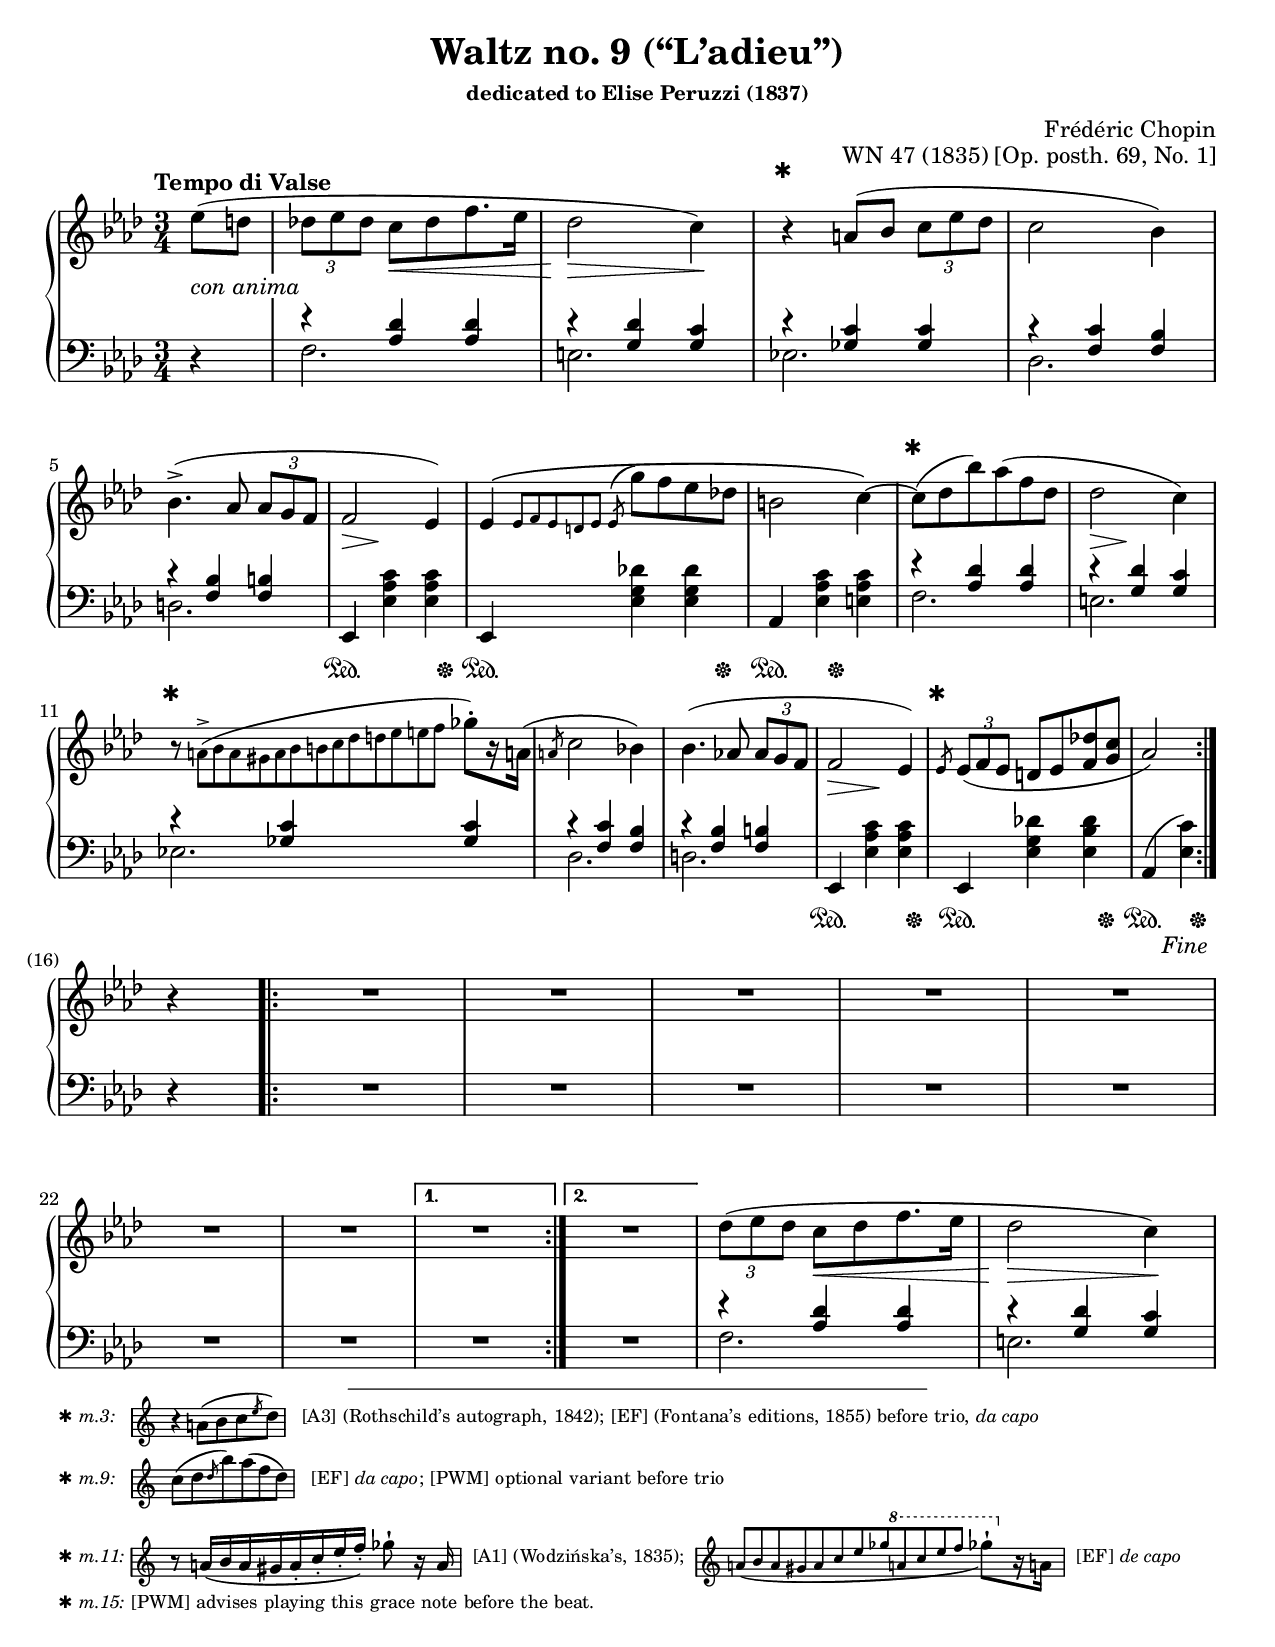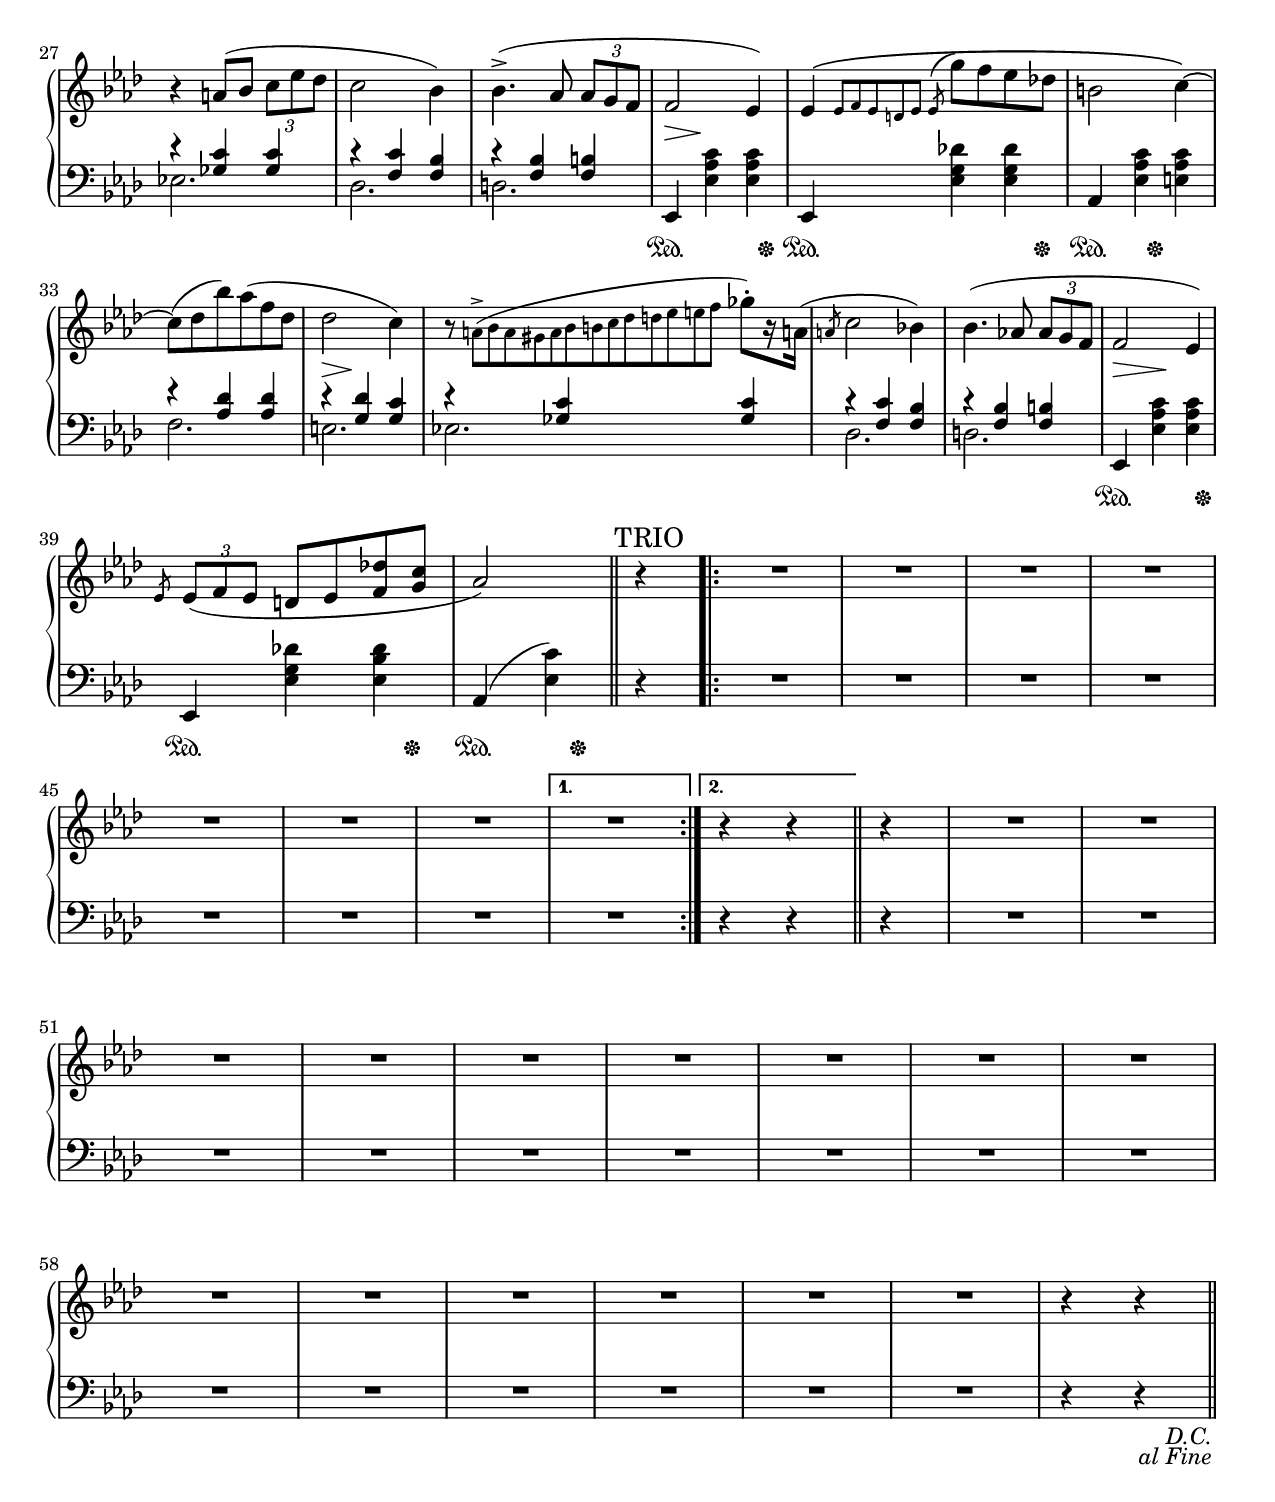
\version "2.24.0"
\language "english"
\pointAndClickOff

#(set-default-paper-size "letter")
\paper {
  print-page-number = ##f
  indent = 0
}

\header {
  title = "Waltz no. 9 (“L’adieu”)"
  subsubtitle = \markup { dedicated to Elise Peruzzi (1837) }
  composer = "Frédéric Chopin"
  opus = "WN 47 (1835) [Op. posth. 69, No. 1]"
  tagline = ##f
}

\layout {
  \context {
    \Score
    %%\override BarNumber.break-visibility = ##(#t #t #t) % to draw every bar number
    alternativeNumberingStyle = #'numbers-with-letters
    barNumberVisibility = #first-bar-number-invisible-save-broken-bars

    %% Put a bar line before the clef in the footnote variants
    \override SystemStartBar.collapse-height = #-inf.0
  }

  \context {
    \PianoStaff
    \accidentalStyle piano
  }
}

global = {
  \key af \major
  \time 3/4
  \tempo "Tempo di Valse"
  \partial 4
}

%%%%%%%%%%%%%%%%%%%%%%%%%%%%%%%%%%%%%%%%%%%%%%%%%%%%%%%%%%%%%%%%%%%%%%%%
%% A = mm. 1-(16), 1-beat anacrusis, simple repeat before last
%%                 beat of m. 16, fine
%%
%% A = mm. 25-(40), no anacrusis, no repeat, section break before last
%%                  beat of m. 40
%%
%% All the same notation both times.

upper.A_anacrusis = \relative {
  \clef treble
  ef''8( d |
}

upper.A = \relative {
  \tuplet 3/2 { df'' ef df } c[ df f8. ef16] |
  df2 c4) |
  r4
  a8( bf \tuplet 3/2 { c ef df } |
  c2 bf4) |
  bf4.(-> af8 \tuplet 3/2 { af g f } |
  f2 ef4) |
  ef\( \grace { ef8[ f ef d ef] }
  \once \slurUp
  \acciaccatura ef8 g' f ef df |
  b2 c4~\) |
  8( df bf') af( f df |
  df2 c4) |
  r8
  \once \omit TupletNumber
  \tiny
  \tuplet 13/3 { a8(-> bf a gs a bf b c df d ef e f }
  \normalsize
  gf-.[) r16 a,!16](
  |
  \slashedGrace a8 c2 bf4) |
  bf4.( af8 \tuplet 3/2 { af g f } |
  f2 ef4) |
  \slashedGrace ef8
  \tuplet 3/2 { ef8( f ef } d ef <f df'> <g c> |
  af2)
}

lower.A_anacrusis = \relative {
  \clef bass
  r4
}

lower.A_tenor = \relative {
  r4 <af df> q |
  r <g df'> <g c> |
  r <gf c> q |
  r <f c'> <f bf> |
  r <f bf> <f b> |
  s2.*3 |
  r4 <af df> q |
  r <g df'> <g c> |
  r <gf c> q |
  r <f c'> <f bf> |
  r <f bf> <f b> |
  s2.*2 |
  s2
}

lower.A_bass = \relative {
  f2. |
  e |
  ef |
  df |
  d |
  \oneVoice
  ef,4 <ef' af c> q |
  ef,4 <ef' g df'> q |
  af, <ef' af c> <e af c> |
  \voiceTwo
  f2. |
  e |
  ef |
  df |
  d |
  \oneVoice
  ef,4 <ef' af c> q |
  ef, <ef' g df'!> <ef bf' df> |
  af,( <ef' c'>)
  \voiceTwo
}

lower.A = {
  \clef bass
  <<
    \new Voice = "tenor" {
      \voiceOne
      \lower.A_tenor
    }
    \new Voice = "bass" {
      \voiceTwo
      \lower.A_bass
    }
  >>
}

editorial.above.A_anacrusis = {
  s4 |
}

editorial.above.A = {
  s2. |
  s2 s4 |
  \barNumberCheck #3
  %% The trick to footnotes in the Dynamics context is to attach the
  %% footnote to an event that's attached to a spacer rest. We want an
  %% event that doesn't actually have any visual effect, so we use an
  %% empty text event. The general idea is
  %%
  %%   s4-\footnote mark offset-pair content
  %%     ^""
  %%
  %% Another way to do it is a timing footnote on Staff.BarLine. That
  %% will put the mark directly above the barline, and if there's a line
  %% break the bar line is on the line before. That looks like
  %%
  %%   \footnote mark offset-pair content Staff.BarLine
  %%
  s4-\footnote
       ✱
       #'(0 . 0)
       \markup {
         \tiny { ✱ \italic { m.3: } \hspace #1 }
         \score {
           \new Staff \with {
             \magnifyStaff #2/3
             \remove Time_signature_engraver
             \override KeySignature.stencil = ##f
           }
           \relative {
             \clef treble
             \key af \major
             \override NoteHead.font-size = #2
             \override Accidental.font-size = #2
             \override Rest.font-size = #2
             r4 a'8[( bf c \slashedGrace ef df])
             \revert NoteHead.font-size
             \revert Accidental.font-size
             \revert Rest.font-size
             \bar "|"
           }
         }
         \tiny { \hspace #1 [A3] (Rothschild’s autograph, 1842); [EF] (Fontana’s editions, 1855) before trio, \italic "da capo" }
       }
     ^""
  s2 |
  s2.*5 |
  \barNumberCheck #9
  s8-\footnote
       ✱
       #'(0 . 0)
       \markup {
         \tiny { ✱ \italic { m.9: } \hspace #1 }
         \score {
           \new Staff \with {
             \magnifyStaff #2/3
             \remove Time_signature_engraver
             \override KeySignature.stencil = ##f
           }
           \relative {
             \clef treble
             \key af \major
             \override NoteHead.font-size = #2
             \override Accidental.font-size = #2
             \override Rest.font-size = #2
             c''8([ df \slashedGrace df bf') af( f df)]
             \revert NoteHead.font-size
             \revert Accidental.font-size
             \revert Rest.font-size
             \bar "|"
           }
         }
         \tiny { \hspace #1 [EF] \concat { \italic "da capo" ; } [PWM] optional variant before trio }
       }
    ^""
  s8
  s2 |
  s2. |
  \barNumberCheck #11
  s8-\footnote
       ✱
       #'(0 . 0)
       \markup {
         \tiny { ✱ \italic { m.11: } }
         \score {
           \new Staff \with {
             \magnifyStaff #2/3
             \remove Time_signature_engraver
             \override KeySignature.stencil = ##f
           }
           \relative {
             \override NoteHead.font-size = #2
             \override Accidental.font-size = #2
             \override Rest.font-size = #2
             \clef treble
             \key af \major
             \stemUp
             r8
             \once \omit TupletNumber
             \once \slurDown
             \tuplet 8/6 { a'16[( bf a gs a-. c-. ef-. f-.]) }
             \stemNeutral
             gf8-!
             r16 a,
             \revert NoteHead.font-size
             \revert Accidental.font-size
             \revert Rest.font-size
             \bar "|"
           }
         }
         \tiny { \hspace #0.5 [A1] (Wodzińska’s, 1835); \hspace #0.5 }
         \score {
           \new Staff \with {
             \magnifyStaff #2/3
             \remove Time_signature_engraver
             \override KeySignature.stencil = ##f
           }
           \relative {
             \clef treble
             \key af \major
             \once \omit TupletNumber
             \stemUp
             \once \slurDown
             \tuplet 12/4 { a'8[( bf a gs a c ef gf
                                 \ottava #1
                                 a c ef f]
                          }
             \stemNeutral
             \override NoteHead.font-size = #2
             \override Accidental.font-size = #2
             \override Rest.font-size = #2
             gf8-![)
               \ottava #0
               r16 a,,!]
             \revert NoteHead.font-size
             \revert Accidental.font-size
             \revert Rest.font-size
             \bar "|"
           }
         }
         \tiny { \hspace #0.5 [EF] \italic "de capo" }
       }
     ^""
  s8 s2 |
  s2.*3 |
  \barNumberCheck #15
  \grace
  s8-\footnote ✱ #'(0 . 0) \markup { \tiny { ✱ \italic { m.15: } [PWM] advises playing this grace note before the beat. } }
    ^""
  s2. |
  s2
  \barNumberCheck #16
}

editorial.between.A_anacrusis = {
  s4-\tweak thickness #3.5
    _\markup \whiteout \italic "con anima"
  |
}

editorial.between.A = {
  s4
  \once \override Hairpin.shorten-pair = #'(0 . -2)
  s4\< s4 |
  s2\> s4\! |
  s2.*3 |
  s8..\> s32\! s4 s4 |
  s2.*3 |
  s8..\> s32\! s4 s4 |
  s2.*3 |
  s4\> s4\! s4 |
  s2. |
  s2
}

editorial.below.A_anacrusis = {
  s4 |
}

editorial.below.A = {
  s2.*5 |
  s4\sustainOn s4 s8 s8\sustainOff |
  s4\sustainOn s4 s8 s8\sustainOff |
  s4\sustainOn s8 s8\sustainOff s4 |
  s2.*5 |
  s4\sustainOn s4 s8 s8\sustainOff |
  s4\sustainOn s4 s8 s8\sustainOff |
  s4\sustainOn s8 s8\sustainOff
}

%%%%%%%%%%%%%%%%%%%%%%%%%%%%%%%%%%%%%%%%%%%%%%%%%%%%%%%%%%%%%%%%%%%%%%%%
%% B = mm. (16)-24b, 1-beat anacrusis, two 1-measure voltas

upper.B_anacrusis = \relative {
  r4
}

upper.B = \relative {
  \barNumberCheck #17
  \repeat unfold 7 { R2. | }
}

upper.B_volta.1 = \relative {
  R2. |
}

upper.B_volta.2 = \relative {
  R2. |
}

lower.B_anacrusis = \relative {
  r4
}

lower.B_tenor = \relative {
  s2.*7
}

lower.B_bass = \relative {
  \oneVoice
  \repeat unfold 7 { R2. }
  \voiceOne
}

lower.B = {
  \barNumberCheck #17
  <<
    \new Voice = "tenor" {
      \voiceOne
      \lower.B_tenor
    }
    \new Voice = "bass" {
      \voiceTwo
      \lower.B_bass
    }
  >>
}

lower.B_volta.1 = \relative {
  R2.
}

lower.B_volta.2 = \relative {
  R2.
}

editorial.above.B_anacrusis = {
  s4 |
}

editorial.above.B = {
  \barNumberCheck #17
  s2.*7 |
}

editorial.above.B_volta.1 = {
  s2. |
}

editorial.above.B_volta.2 = {
  s2. |
}

editorial.between.B_anacrusis = {
  s4 |
}

editorial.between.B = {
  \barNumberCheck #17
  s2.*7 |
}

editorial.between.B_volta.1 = {
  s2. |
}

editorial.between.B_volta.2 = {
  s2. |
}

editorial.below.B_anacrusis = {
  s4 |
}

editorial.below.B = {
  \barNumberCheck #17
  s2.*7 |
}

editorial.below.B_volta.1 = {
  s2. |
}

editorial.below.B_volta.2 = {
  s2. |
}


%%%%%%%%%%%%%%%%%%%%%%%%%%%%%%%%%%%%%%%%%%%%%%%%%%%%%%%%%%%%%%%%%%%%%%%%
%% trio.A = mm. (40)-(48b), 1-beat anacrusis, volta 1 is full measure,
%%                          section break before last beat of volta 2

upper.trio.A_anacrusis = \relative {
  r4 |
}

upper.trio.A = \relative {
  \barNumberCheck #41
  \repeat unfold 7 R2. |
}

upper.trio.A_volta.1 = \relative {
  R2.
}

upper.trio.A_volta.2 = \relative {
  r4 r4
}

lower.trio.A_anacrusis = \relative {
  r4
}

lower.trio.A = \relative {
  \barNumberCheck #41
  \repeat unfold 7 R2. |
}

lower.trio.A_volta.1 = \relative {
  R2. |
}

lower.trio.A_volta.2 = \relative {
  r4 r4
}

editorial.above.trio.A_anacrusis = {
  s4
}

editorial.above.trio.A = {
  \barNumberCheck #41
  s2.*7 |
}

editorial.above.trio.A_volta.1 = {
  s2. |
}

editorial.above.trio.A_volta.2 = {
  s4 s4
}

editorial.between.trio.A_anacrusis = {
  s4
}

editorial.between.trio.A = {
  \barNumberCheck #41
  s2.*7 |
}

editorial.between.trio.A_volta.1 = {
  s2. |
}

editorial.between.trio.A_volta.2 = {
  s4 s4
}

editorial.below.trio.A_anacrusis = {
  s4
}

editorial.below.trio.A = {
  \barNumberCheck #41
  s2.*7 |
}

editorial.below.trio.A_volta.1 = {
  s2. |
}

editorial.below.trio.A_volta.2 = {
  s4 s4
}


%%%%%%%%%%%%%%%%%%%%%%%%%%%%%%%%%%%%%%%%%%%%%%%%%%%%%%%%%%%%%%%%%%%%%%%%
%% trio.B = (48b)-(64), 1 beat anacrusis, double bar DC al fine before
%%                      last beat of m. 64

upper.trio.B_anacrusis = \relative {
  r4
}

upper.trio.B = \relative {
  \barNumberCheck #49
  \repeat unfold 15 R2.
  r4 r4
}

lower.trio.B_anacrusis = \relative {
  r4
}

lower.trio.B = \relative {
  \barNumberCheck #49
  \repeat unfold 15 R2.
  r4 r4
}

editorial.above.trio.B_anacrusis = {
  s4 |
}

editorial.above.trio.B = {
  \barNumberCheck #49
  s2.*15 |
  s4 s4
}

editorial.between.trio.B_anacrusis = {
  s4 |
}

editorial.between.trio.B = {
  \barNumberCheck #49
  s2.*15 |
  s4 s4
}

editorial.below.trio.B_anacrusis = {
  s4 |
}

editorial.below.trio.B = {
  \barNumberCheck #49
  s2.*15 |
  s4 s4
}


%%%%%%%%%%%%%%%%%%%%%%%%%%%%%%%%%%%%%%%%%%%%%%%%%%%%%%%%%%%%%%%%%%%%%%%%
%% breaks_ref to match PWM 7a

breaks_ref = {
  %% breaks matching some reference for ease of authoring
  s4 |
  s2.*4 | \break
  \barNumberCheck #5
  s2.*6 | \break
  \barNumberCheck #11
  s2.*5 |
  \barNumberCheck #16
  s2 \break
  s4 |
  s2.*5 | \break
  \barNumberCheck #22
  s2.*6 | \break % volta in here 24a/24b
  \barNumberCheck #27
  s2.*6 | \break
  \barNumberCheck #33
  s2.*6 | \break
  \barNumberCheck #39
  \grace s8
  s2.*6 | \break
  \barNumberCheck #45
  s2.*7 | \break % volta in here 48a/48b
  \barNumberCheck #51
  s2.*7 | \break
  \barNumberCheck #58
}


%%%%%%%%%%%%%%%%%%%%%%%%%%%%%%%%%%%%%%%%%%%%%%%%%%%%%%%%%%%%%%%%%%%%%%%%
%% Score

%%showLastLength =   % use this to only render the last few measures
\score {
  \new PianoStaff <<
    \new Dynamics {
      \global
      \editorial.above.A_anacrusis
      \editorial.above.A
      \editorial.above.B_anacrusis
      \editorial.above.B
      \editorial.above.B_volta.1
      \editorial.above.B_volta.2
      s2.*15 | s2 %% do not repeat footnotes
      \editorial.above.trio.A_anacrusis
      \editorial.above.trio.A
      \editorial.above.trio.A_volta.1
      \editorial.above.trio.A_volta.2
      \editorial.above.trio.B_anacrusis
      \editorial.above.trio.B
    }
    \new Staff = "up" {
      \global
      \repeat segno 2 {
        \repeat volta 2 {
          \upper.A_anacrusis
          \upper.A
        }
        \fine
        \upper.B_anacrusis
        \repeat volta 2 {
          \upper.B
        }
        \alternative {
          \upper.B_volta.1
          \upper.B_volta.2
        }
        <<
          %% At the top, the slur starts in the anacrusis. In this
          %% written out repeat of A, the slur starts on the first note
          %% of the triplet, which we can accomplish by creating an
          %% equivalent parallel spacer rest to start the slur.
          { \tuplet 3/2 { s8( s8 s8 } }
          \upper.A
        >>
        \section \sectionLabel "TRIO"
        \upper.trio.A_anacrusis
        \repeat volta 2 {
          \upper.trio.A
        }
        \alternative {
          \upper.trio.A_volta.1
          \upper.trio.A_volta.2
        }
        \section
        \upper.trio.B_anacrusis
        \upper.trio.B
        \bar "||"
      }
    }
    \new Dynamics {
      \global
      \editorial.between.A_anacrusis
      \editorial.between.A
      \editorial.between.B_anacrusis
      \editorial.between.B
      \editorial.between.B_volta.1
      \editorial.between.B_volta.2
      \editorial.between.A
      \editorial.between.trio.A_anacrusis
      \editorial.between.trio.A
      \editorial.between.trio.A_volta.1
      \editorial.between.trio.A_volta.2
      \editorial.between.trio.B_anacrusis
      \editorial.between.trio.B
    }
    \new Staff = "down" {
      \global
      \lower.A_anacrusis
      \lower.A
      \lower.B_anacrusis
      \lower.B
      \lower.B_volta.1
      \lower.B_volta.2
      \lower.A
      \section
      \lower.trio.A_anacrusis
      \lower.trio.A
      \lower.trio.A_volta.1
      \lower.trio.A_volta.2
      \section
      \lower.trio.B_anacrusis
      \lower.trio.B
    }
    \new Dynamics {
      \global
      \editorial.below.A_anacrusis
      \editorial.below.A
      \editorial.below.B_anacrusis
      \editorial.below.B
      \editorial.below.B_volta.1
      \editorial.below.B_volta.2
      \editorial.below.A
      \editorial.below.trio.A_anacrusis
      \editorial.below.trio.A
      \editorial.below.trio.A_volta.1
      \editorial.below.trio.A_volta.2
      \editorial.below.trio.B_anacrusis
      \editorial.below.trio.B
    }
    \new Dynamics {
      \global
      \breaks_ref
    }
  >>
}
